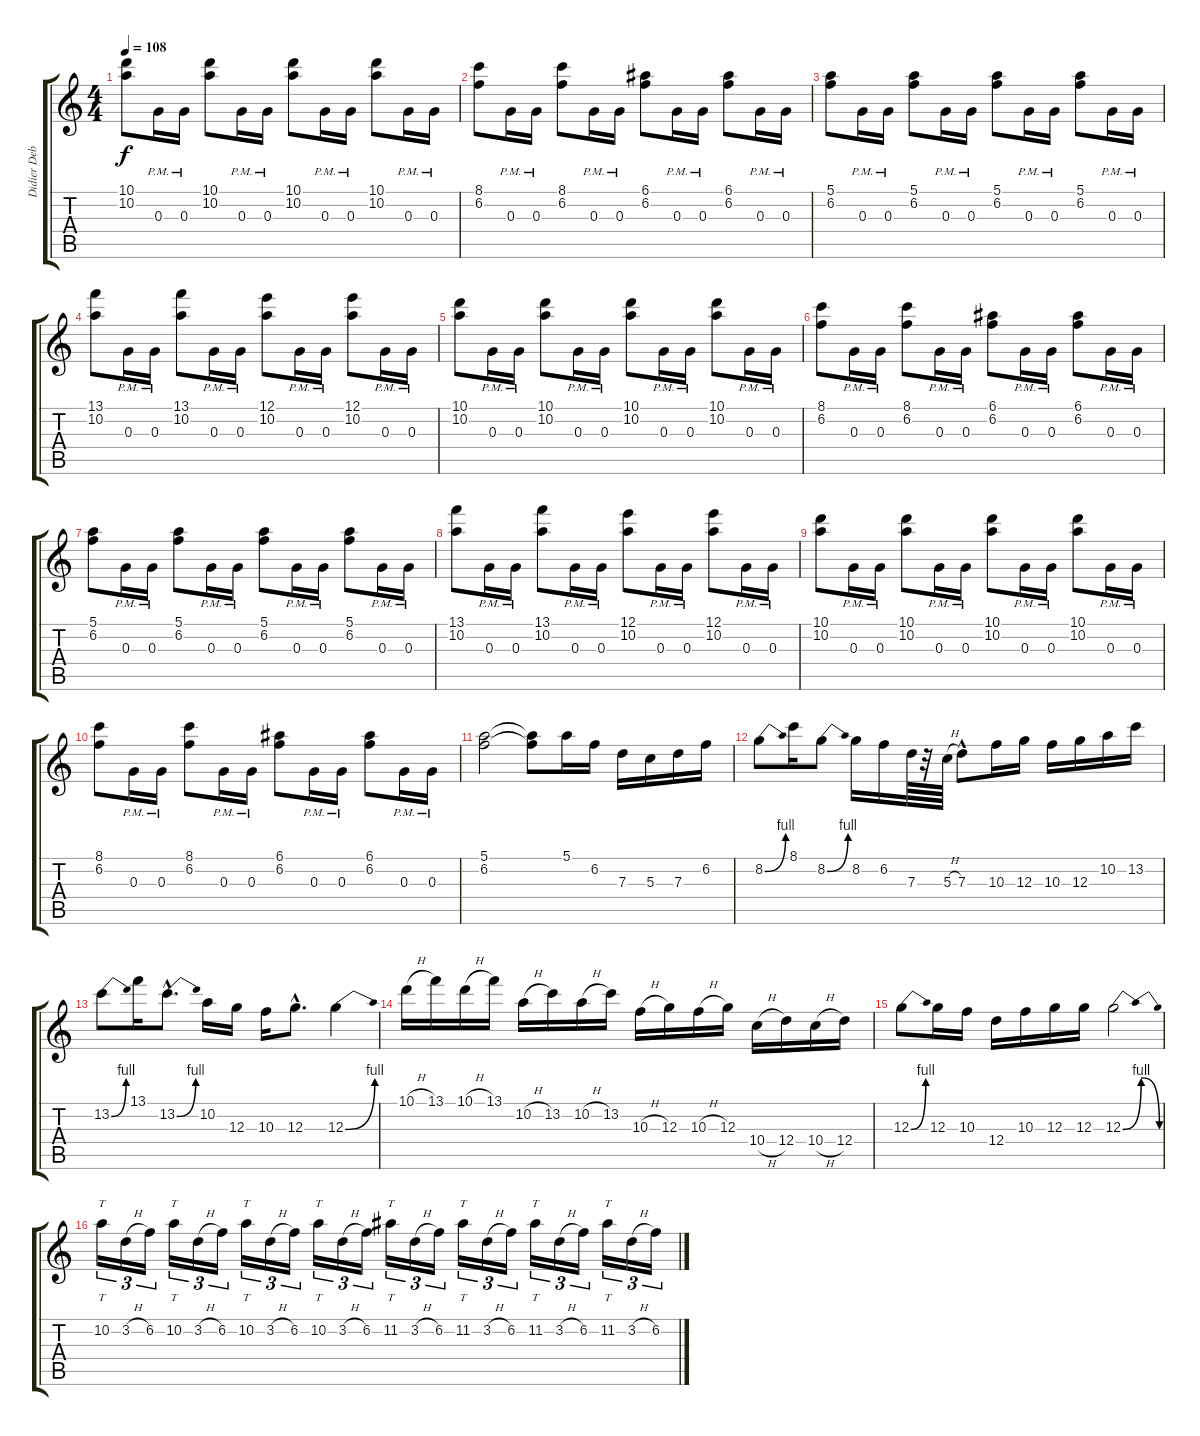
\track ("Didier Deboffe" "Didier Deb") {instrument overdrivenguitar}
\staff {score tabs}
\tuning (E4 B3 G3 D3 A2 E2) {hide}
\ts (4 4)
\tempo 108
\clef g2
\ks c
(10.1 10.2).8{dy f} 0.3{pm}.16 0.3{pm}.16 (10.1 10.2).8 0.3{pm}.16 0.3{pm}.16 (10.1 10.2).8 0.3{pm}.16 0.3{pm}.16 (10.1 10.2).8 0.3{pm}.16 0.3{pm}.16 |
(8.1 6.2).8 0.3{pm}.16 0.3{pm}.16 (8.1 6.2).8 0.3{pm}.16 0.3{pm}.16 (6.1 6.2).8 0.3{pm}.16 0.3{pm}.16 (6.1 6.2).8 0.3{pm}.16 0.3{pm}.16 |
(5.1 6.2).8 0.3{pm}.16 0.3{pm}.16 (5.1 6.2).8 0.3{pm}.16 0.3{pm}.16 (5.1 6.2).8 0.3{pm}.16 0.3{pm}.16 (5.1 6.2).8 0.3{pm}.16 0.3{pm}.16 |
(13.1 10.2).8 0.3{pm}.16 0.3{pm}.16 (13.1 10.2).8 0.3{pm}.16 0.3{pm}.16 (12.1 10.2).8 0.3{pm}.16 0.3{pm}.16 (12.1 10.2).8 0.3{pm}.16 0.3{pm}.16 |
(10.1 10.2).8 0.3{pm}.16 0.3{pm}.16 (10.1 10.2).8 0.3{pm}.16 0.3{pm}.16 (10.1 10.2).8 0.3{pm}.16 0.3{pm}.16 (10.1 10.2).8 0.3{pm}.16 0.3{pm}.16 |
(8.1 6.2).8 0.3{pm}.16 0.3{pm}.16 (8.1 6.2).8 0.3{pm}.16 0.3{pm}.16 (6.1 6.2).8 0.3{pm}.16 0.3{pm}.16 (6.1 6.2).8 0.3{pm}.16 0.3{pm}.16 |
(5.1 6.2).8 0.3{pm}.16 0.3{pm}.16 (5.1 6.2).8 0.3{pm}.16 0.3{pm}.16 (5.1 6.2).8 0.3{pm}.16 0.3{pm}.16 (5.1 6.2).8 0.3{pm}.16 0.3{pm}.16 |
(13.1 10.2).8 0.3{pm}.16 0.3{pm}.16 (13.1 10.2).8 0.3{pm}.16 0.3{pm}.16 (12.1 10.2).8 0.3{pm}.16 0.3{pm}.16 (12.1 10.2).8 0.3{pm}.16 0.3{pm}.16 |
(10.1 10.2).8 0.3{pm}.16 0.3{pm}.16 (10.1 10.2).8 0.3{pm}.16 0.3{pm}.16 (10.1 10.2).8 0.3{pm}.16 0.3{pm}.16 (10.1 10.2).8 0.3{pm}.16 0.3{pm}.16 |
(8.1 6.2).8 0.3{pm}.16 0.3{pm}.16 (8.1 6.2).8 0.3{pm}.16 0.3{pm}.16 (6.1 6.2).8 0.3{pm}.16 0.3{pm}.16 (6.1 6.2).8 0.3{pm}.16 0.3{pm}.16 |
(5.1 6.2).2 (5.1{t} 6.2{t}).8 5.1.16 6.2.16 7.3.16 5.3.16 7.3.16 6.2.16 |
8.2{be (bend 0 0 60 4)}.8 8.1.16 8.2{be (bend 0 0 60 4)}.8 8.2.16 6.2.16 7.3.64 r.32 5.3{h}.64 7.3{hac}.8 10.3.16 12.3.16 10.3.16 12.3.16 10.2.16 13.2.16 |
13.2{be (bend 0 0 60 4)}.8 13.1.16 13.2{be (bend 0 0 60 4) hac}.8{d} 10.2.16 12.3.16 10.3.16 12.3{hac}.8{d} 12.3{be (bend 0 0 60 4)}.4 |
10.1{h}.16 13.1.16 10.1{h}.16 13.1.16 10.2{h}.16 13.2.16 10.2{h}.16 13.2.16 10.3{h}.16 12.3.16 10.3{h}.16 12.3.16 10.4{h}.16 12.4.16 10.4{h}.16 12.4.16 |
12.3{be (bend 0 0 60 4)}.8 12.3.16 10.3.16 12.4.16 10.3.16 12.3.16 12.3.16 12.3{be (bendrelease 0 0 30 4 45 4 60 0)}.2 |
10.2.16{tt tu (3 2)} 3.2{h}.16{tu (3 2)} 6.2.16{tu (3 2)} 10.2.16{tt tu (3 2)} 3.2{h}.16{tu (3 2)} 6.2.16{tu (3 2)} 10.2.16{tt tu (3 2)} 3.2{h}.16{tu (3 2)} 6.2.16{tu (3 2)} 10.2.16{tt tu (3 2)} 3.2{h}.16{tu (3 2)} 6.2.16{tu (3 2)} 11.2.16{tt tu (3 2)} 3.2{h}.16{tu (3 2)} 6.2.16{tu (3 2)} 11.2.16{tt tu (3 2)} 3.2{h}.16{tu (3 2)} 6.2.16{tu (3 2)} 11.2.16{tt tu (3 2)} 3.2{h}.16{tu (3 2)} 6.2.16{tu (3 2)} 11.2.16{tt tu (3 2)} 3.2{h}.16{tu (3 2)} 6.2.16{tu (3 2)}
